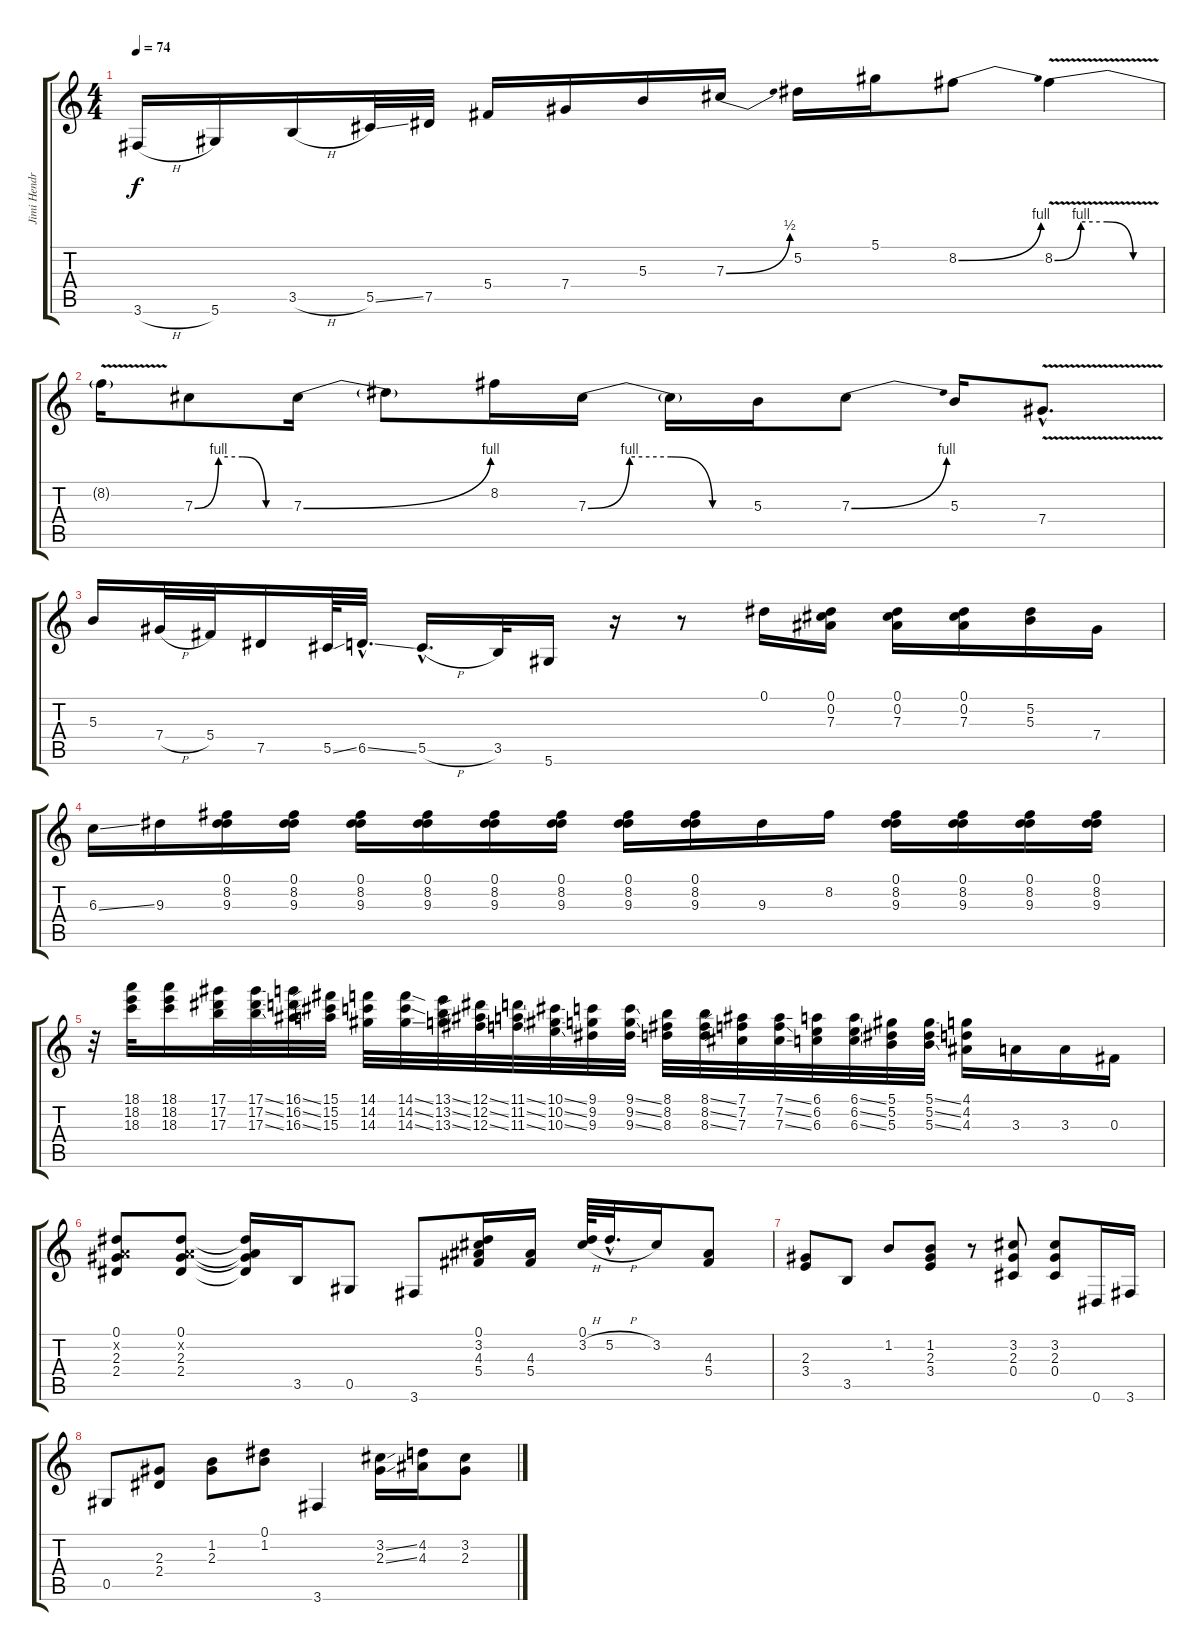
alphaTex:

\track ("Jimi Hendrix" "Jimi Hendr") {instrument electricguitarclean}
\staff {score tabs}
\tuning (Eb4 Bb3 Gb3 Db3 Ab2 Eb2) {hide}
\ts (4 4)
\tempo 74
\clef g2
\ks c
3.6{h}.16{dy f} 5.6.16 3.5{h}.16 5.5{ss}.32 7.5.32 5.4.16 7.4.16 5.3.16 7.3{be (bend 0 0 60 2)}.16 5.2.16 5.1.16 8.2{be (bend 0 0 60 4)}.8 8.2{be (custom 0 0 15 4 30 4 45 0 60 0) v}.4 |
8.2{t}.16 7.3{be (custom 0 0 15 4 30 4 45 0 60 0)}.8 7.3{be (bend 0 0 60 4)}.16 7.3{t}.8 8.2.16 7.3{be (custom 0 0 15 4 30 4 45 0 60 0)}.16 7.3{t}.16 5.3.16 7.3{be (bend 0 0 60 4)}.8 5.3.16 7.4{v hac}.8{d} |
5.3.16 7.4{h}.32 5.4.32 7.5.16 5.5{ss}.64 6.5{ss hac}.32{d} 5.5{h hac}.16{d} 3.5.32 5.6.16 r.16 r.8 0.1.16 (0.1 0.2 7.3).16 (0.1 0.2 7.3).16 (0.1 0.2 7.3).16 (5.2 5.3).16 7.4.16 |
6.3{ss}.16 9.3.16 (0.1 8.2 9.3).16 (0.1 8.2 9.3).16 (0.1 8.2 9.3).16 (0.1 8.2 9.3).16 (0.1 8.2 9.3).16 (0.1 8.2 9.3).16 (0.1 8.2 9.3).16 (0.1 8.2 9.3).16 9.3.16 8.2.16 (0.1 8.2 9.3).16 (0.1 8.2 9.3).16 (0.1 8.2 9.3).16 (0.1 8.2 9.3).16 |
r.32 (18.1 18.2 18.3).32 (18.1 18.2 18.3).16 (17.1 17.2 17.3).32 (17.1{ss} 17.2{ss} 17.3{ss}).32 (16.1{ss} 16.2{ss} 16.3{ss}).32 (15.1 15.2 15.3).32 (14.1 14.2 14.3).32 (14.1{ss} 14.2{ss} 14.3{ss}).32 (13.1{ss} 13.2{ss} 13.3{ss}).32 (12.1{ss} 12.2{ss} 12.3{ss}).32 (11.1{ss} 11.2{ss} 11.3{ss}).32 (10.1{ss} 10.2{ss} 10.3{ss}).32 (9.1 9.2 9.3).32 (9.1{ss} 9.2{ss} 9.3{ss}).32 (8.1 8.2 8.3).32 (8.1{ss} 8.2{ss} 8.3{ss}).32 (7.1 7.2 7.3).32 (7.1{ss} 7.2{ss} 7.3{ss}).32 (6.1 6.2 6.3).32 (6.1{ss} 6.2{ss} 6.3{ss}).32 (5.1 5.2 5.3).32 (5.1{ss} 5.2{ss} 5.3{ss}).32 (4.1 4.2 4.3).16 3.3.16 3.3.16 0.3.16 |
(0.1 -1.2{x} 2.3 2.4).8 (0.1 -1.2{x} 2.3 2.4).8 (0.1{t} -1.2{t} 2.3{t} 2.4{t}).16 3.5.16 0.5.8 3.6.8 (0.1 3.2 4.3 5.4).16 (4.3 5.4).16 (0.1 3.2{h}).64 5.2{h hac}.32{d} 3.2.16 (4.3 5.4).8 |
(2.3 3.4).8 3.5.8 1.2.8 (1.2 2.3 3.4).8 r.8 (3.2 2.3 0.4).8 (3.2 2.3 0.4).8 0.6.16 3.6.16 |
0.5.8 (2.3 2.4).8 (1.2 2.3).8 (0.1 1.2).8 3.6.4 (3.2{ss} 2.3{ss}).16 (4.2 4.3).16 (3.2 2.3).8
